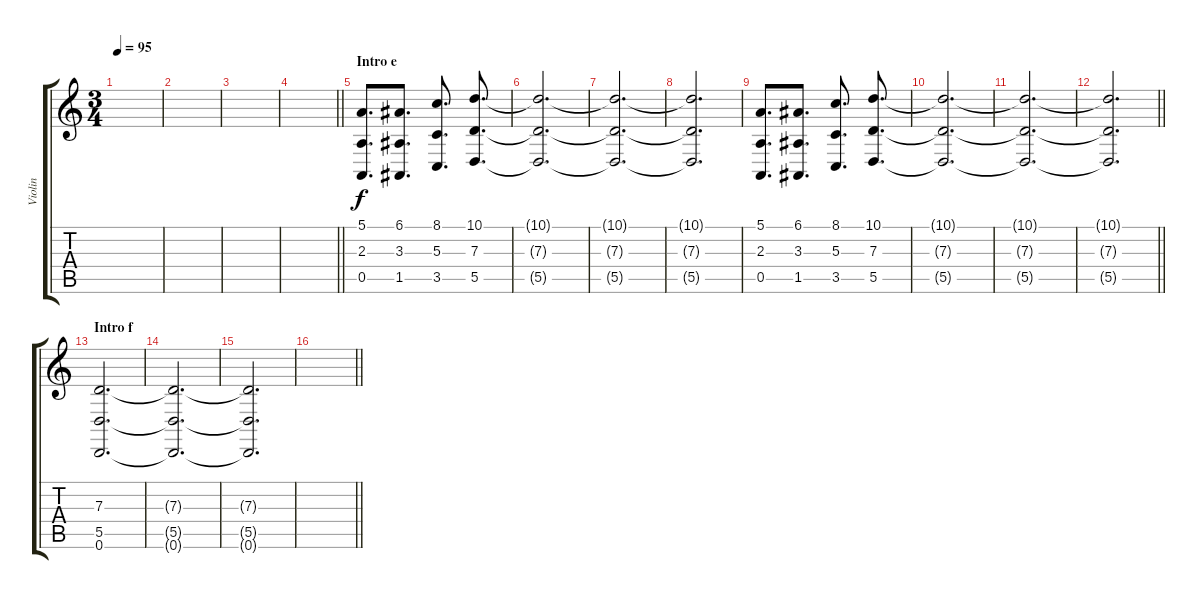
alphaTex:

\track ("Violin" "Violin") {instrument stringensemble2}
\staff {score tabs}
\tuning (E4 B3 G3 D3 A2 D2) {hide}
\ts (3 4)
\tempo 95
\clef g2
\ks c
|
|
|
\barLineRight lightlight
|
\section ("" "Intro e")
(5.1 2.3 0.5).8{d volume 13} (6.1 3.3 1.5).8{d} (8.1 5.3 3.5).8{d} (10.1 7.3 5.5).8{d} |
(10.1{t} 7.3{t} 5.5{t}).2{d} |
(10.1{t} 7.3{t} 5.5{t}).2{d} |
(10.1{t} 7.3{t} 5.5{t}).2{d} |
(5.1 2.3 0.5).8{d} (6.1 3.3 1.5).8{d} (8.1 5.3 3.5).8{d} (10.1 7.3 5.5).8{d} |
(10.1{t} 7.3{t} 5.5{t}).2{d} |
(10.1{t} 7.3{t} 5.5{t}).2{d} |
\barLineRight lightlight
(10.1{t} 7.3{t} 5.5{t}).2{d} |
\section ("" "Intro f")
(7.3 5.5 0.6).2{d volume 9} |
(7.3{t} 5.5{t} 0.6{t}).2{d} |
(7.3{t} 5.5{t} 0.6{t}).2{d} |
\barLineRight lightlight
